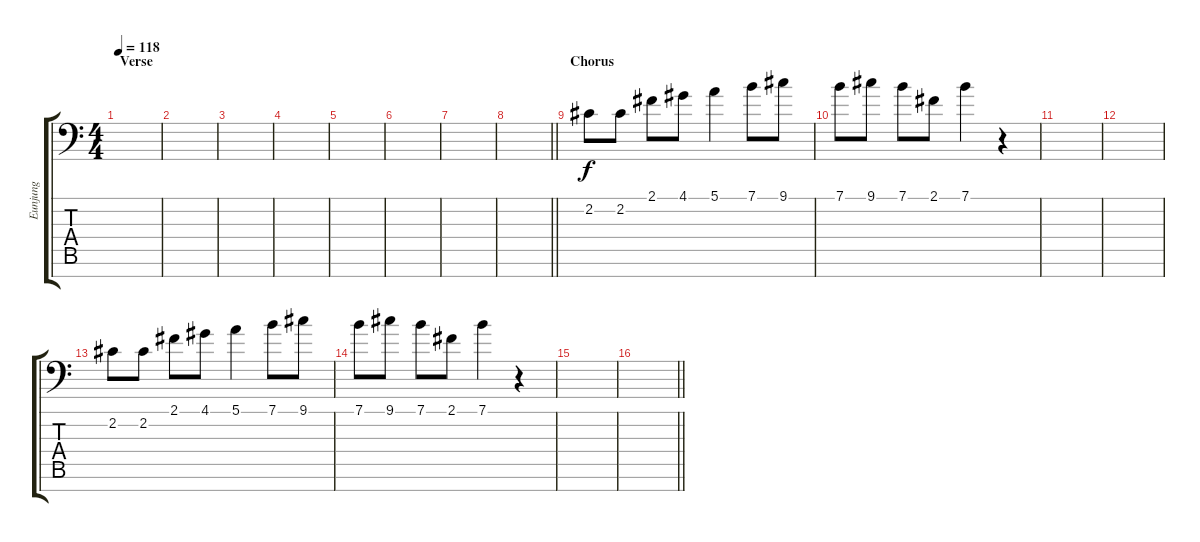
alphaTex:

\track ("Eunjung" "Eunjung") {instrument flute}
\staff {score tabs}
\tuning (E4 B3 G3 D3 A2 E2 C-1) {hide}
\ts (4 4)
\section ("" "Verse")
\tempo 118
\clef f4
\ks c
|
|
|
|
|
|
|
\barLineRight lightlight
|
\section ("" "Chorus")
2.2.8 2.2.8 2.1.8 4.1.8 5.1.4 7.1.8 9.1.8 |
7.1.8 9.1.8 7.1.8 2.1.8 7.1.4 r.4 |
|
|
2.2.8 2.2.8 2.1.8 4.1.8 5.1.4 7.1.8 9.1.8 |
7.1.8 9.1.8 7.1.8 2.1.8 7.1.4 r.4 |
|
\barLineRight lightlight
